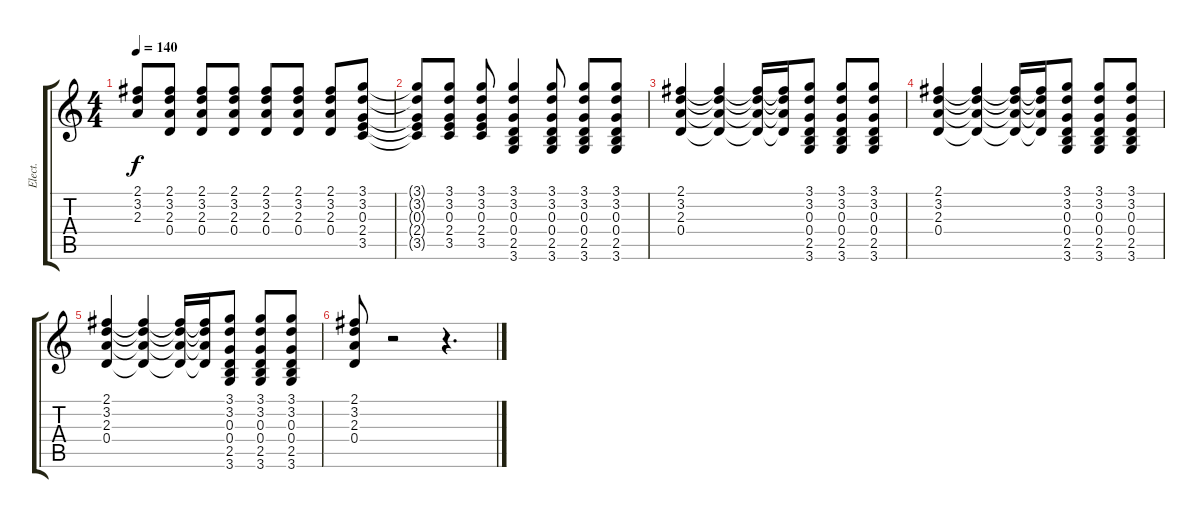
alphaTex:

\track ("Elect." "Elect.") {instrument distortionguitar}
\staff {score tabs}
\tuning (E4 B3 G3 D3 A2 E2) {hide}
\ts (4 4)
\tempo 140
\clef g2
\ks c
(2.1{t} 3.2{t} 2.3{t}).8{dy f} (2.1 3.2 2.3 0.4).8 (2.1 3.2 2.3 0.4).8 (2.1 3.2 2.3 0.4).8 (2.1 3.2 2.3 0.4).8 (2.1 3.2 2.3 0.4).8 (2.1 3.2 2.3 0.4).8 (3.1 3.2 0.3 2.4 3.5).8 |
(3.1{t} 3.2{t} 0.3{t} 2.4{t} 3.5{t}).8 (3.1 3.2 0.3 2.4 3.5).8 (3.1 3.2 0.3 2.4 3.5).8 (3.1 3.2 0.3 0.4 2.5 3.6).4 (3.1 3.2 0.3 0.4 2.5 3.6).8 (3.1 3.2 0.3 0.4 2.5 3.6).8 (3.1 3.2 0.3 0.4 2.5 3.6).8 |
(2.1 3.2 2.3 0.4).4 (2.1{t} 3.2{t} 2.3{t} 0.4{t}).4 (2.1{t} 3.2{t} 2.3{t} 0.4{t}).16 (2.1{t} 3.2{t} 2.3{t} 0.4{t}).16 (3.1 3.2 0.3 0.4 2.5 3.6).8 (3.1 3.2 0.3 0.4 2.5 3.6).8 (3.1 3.2 0.3 0.4 2.5 3.6).8 |
(2.1 3.2 2.3 0.4).4 (2.1{t} 3.2{t} 2.3{t} 0.4{t}).4 (2.1{t} 3.2{t} 2.3{t} 0.4{t}).16 (2.1{t} 3.2{t} 2.3{t} 0.4{t}).16 (3.1 3.2 0.3 0.4 2.5 3.6).8 (3.1 3.2 0.3 0.4 2.5 3.6).8 (3.1 3.2 0.3 0.4 2.5 3.6).8 |
(2.1 3.2 2.3 0.4).4 (2.1{t} 3.2{t} 2.3{t} 0.4{t}).4 (2.1{t} 3.2{t} 2.3{t} 0.4{t}).16 (2.1{t} 3.2{t} 2.3{t} 0.4{t}).16 (3.1 3.2 0.3 0.4 2.5 3.6).8 (3.1 3.2 0.3 0.4 2.5 3.6).8 (3.1 3.2 0.3 0.4 2.5 3.6).8 |
(2.1 3.2 2.3 0.4).8 r.2 r.4{d}
